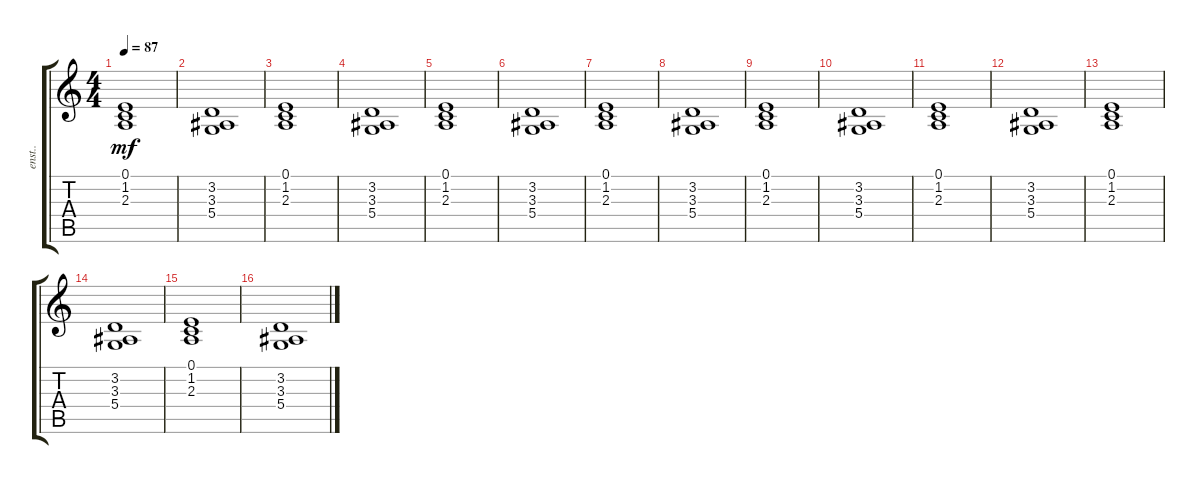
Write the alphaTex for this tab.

\track ("enst.." "enst..") {instrument pad8sweep}
\staff {score tabs}
\tuning (E4 B3 G3 D3 A2 E2) {hide}
\ts (4 4)
\tempo 87
\clef g2
\ks c
(0.1 1.2 2.3).1{dy mf} |
(3.2 3.3 5.4).1 |
(0.1 1.2 2.3).1 |
(3.2 3.3 5.4).1 |
(0.1 1.2 2.3).1 |
(3.2 3.3 5.4).1 |
(0.1 1.2 2.3).1 |
(3.2 3.3 5.4).1 |
(0.1 1.2 2.3).1 |
(3.2 3.3 5.4).1 |
(0.1 1.2 2.3).1 |
(3.2 3.3 5.4).1 |
(0.1 1.2 2.3).1 |
(3.2 3.3 5.4).1 |
(0.1 1.2 2.3).1 |
(3.2 3.3 5.4).1
